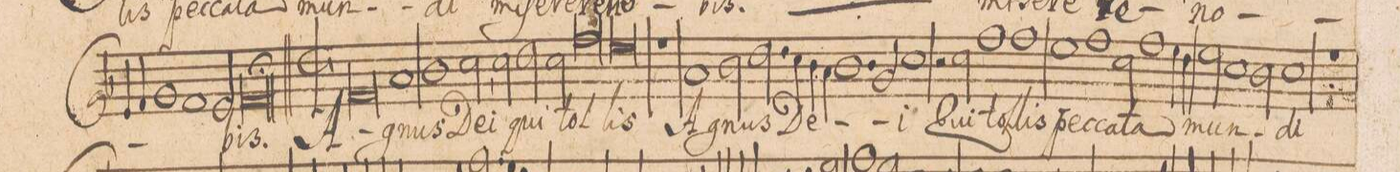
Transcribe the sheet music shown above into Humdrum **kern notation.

**kern	**text
*I"CANTVS.	*
*clefG2	*
*k[b-]	*
*met(C|)	*
*M2/1	*
4e/	.
4f/	.
1g/	.
=40-	=40-
1f	.
2e/	.
=41-	=41-
0f;>	-bis.
=42||	=42||
*M2/1	*
*met(C|)	*
0f	A-
=43-	=43-
1a	gnus
1b-	De-
=44-	=44-
2cc,\	-i
2cc\	qui
2dd\	.
2cc\	.
=45-	=45-
0ff	tol-
=46-	=46-
0ee	-lis
=47-	=47-
1rff	.
1a	A-
=48-	=48-
2b-\	-gnus
2.dd\	De-
4cc\	.
4b-\	.
4a\	.
=49-	=49-
1.b-	.
2g/	.
=50-	=50-
1cc	-i
2r	.
2cc\	Qui
=51-	=51-
1ff	tol-
1ff	-lis
=52-	=52-
1ee	pec-
1ff	ca-
=53-	=53-
2cc\	-ta
1ff	.
4ee\	.
4dd\	.
=54-	=54-
2ee\	mun-
1cc	.
2b-\	.
=55-	=55-
1cc	-di
1rff	.
=56-	=56-
*-	*-
